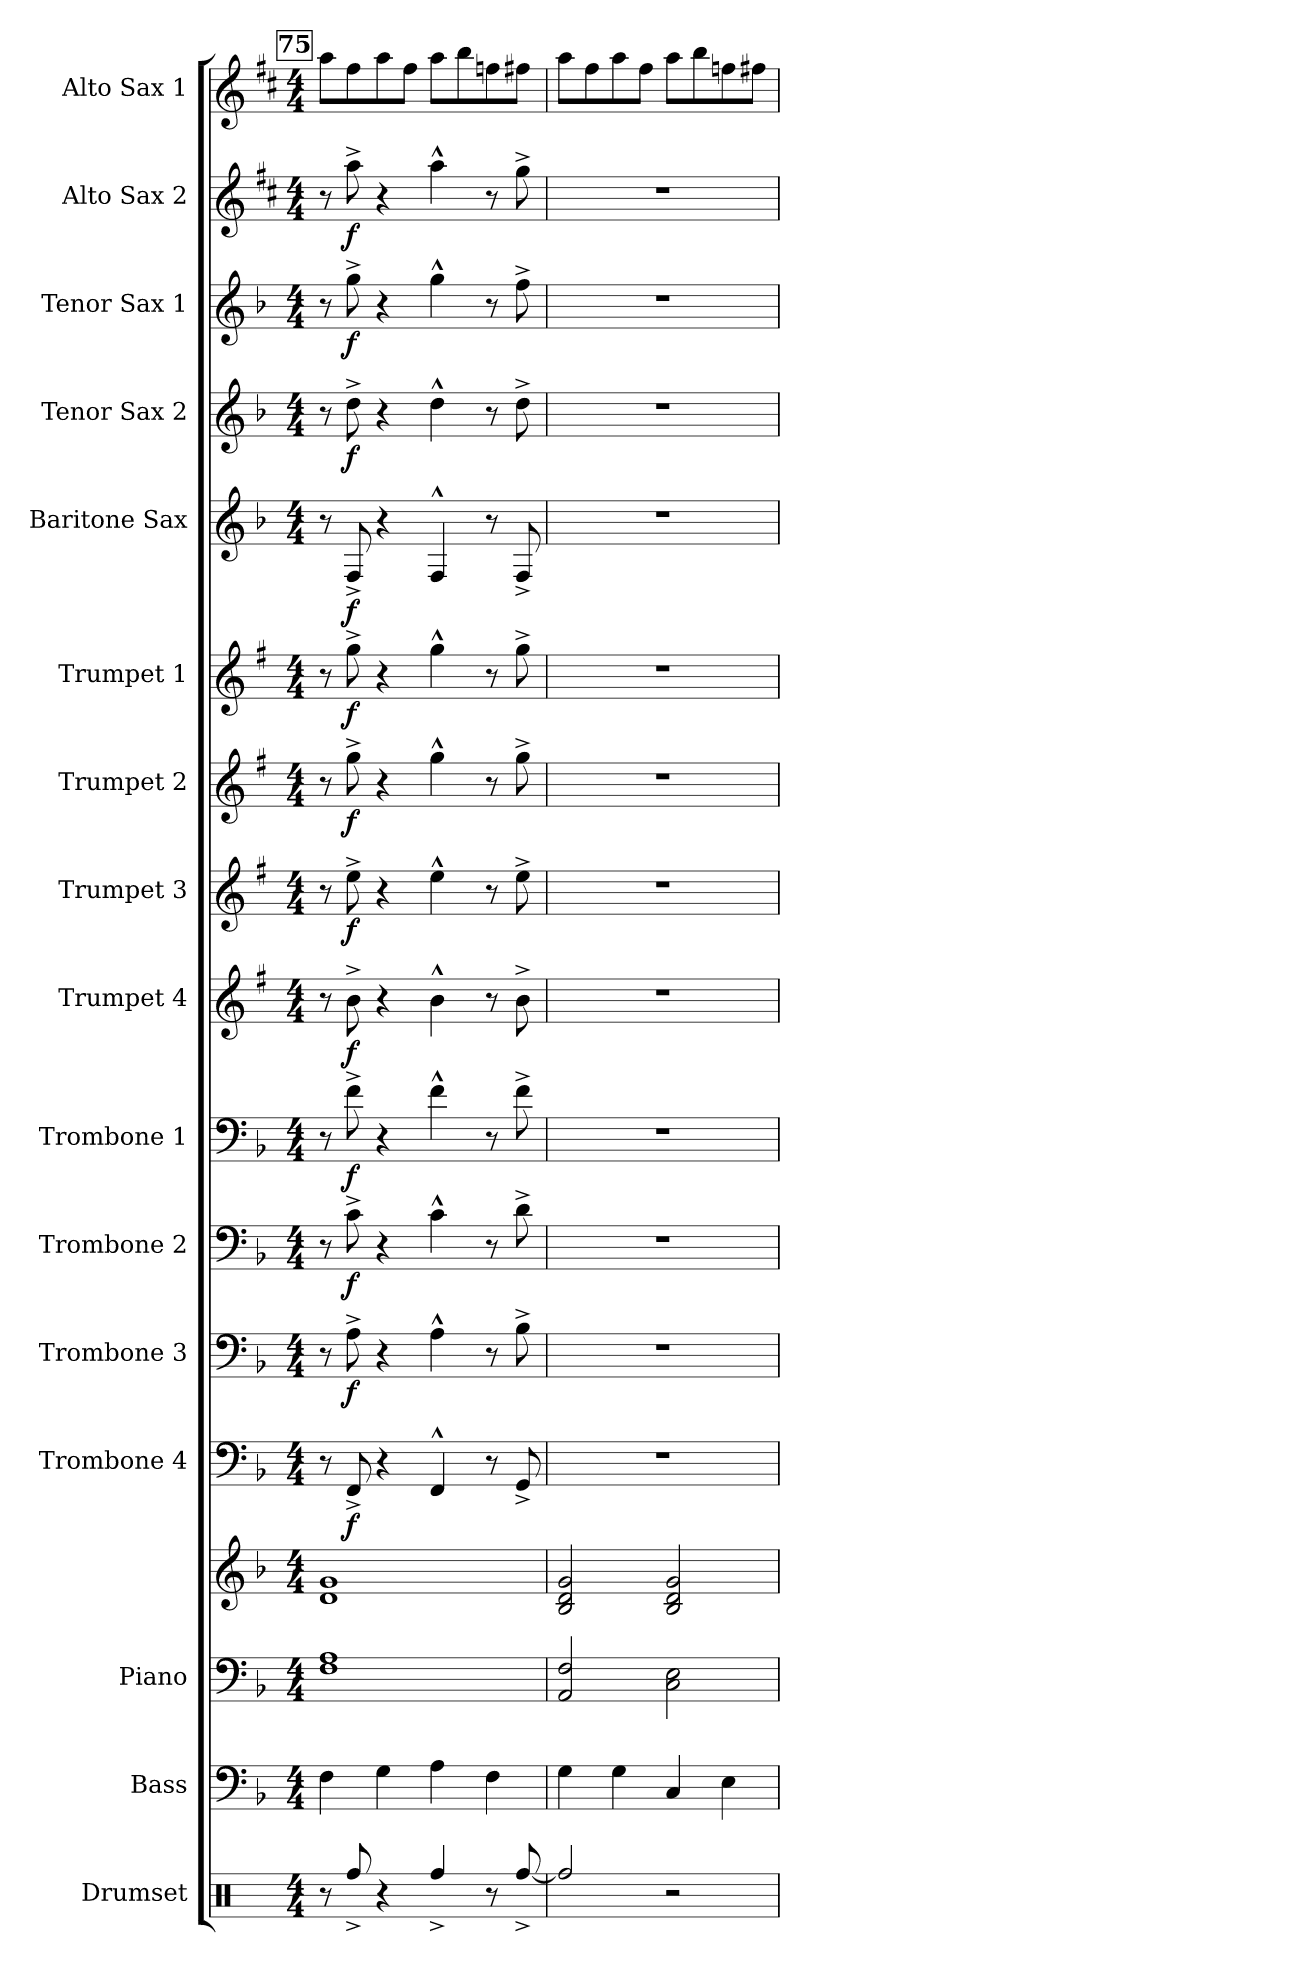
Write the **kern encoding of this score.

**kern	**kern	**kern	**kern	**kern	**dynam	**kern	**dynam	**kern	**dynam	**kern	**dynam	**kern	**dynam	**kern	**dynam	**kern	**dynam	**kern	**dynam	**kern	**dynam	**kern	**dynam	**kern	**dynam	**kern	**dynam	**kern
*part16	*part15	*part14	*part14	*part13	*part13	*part12	*part12	*part11	*part11	*part10	*part10	*part9	*part9	*part8	*part8	*part7	*part7	*part6	*part6	*part5	*part5	*part4	*part4	*part3	*part3	*part2	*part2	*part1
*staff17	*staff16	*staff15	*staff14	*staff13	*staff13	*staff12	*staff12	*staff11	*staff11	*staff10	*staff10	*staff9	*staff9	*staff8	*staff8	*staff7	*staff7	*staff6	*staff6	*staff5	*staff5	*staff4	*staff4	*staff3	*staff3	*staff2	*staff2	*staff1
*I"Drumset	*I"Bass	*I"Piano	*	*I"Trombone 4	*	*I"Trombone 3	*	*I"Trombone 2	*	*I"Trombone 1	*	*I"Trumpet 4	*	*I"Trumpet 3	*	*I"Trumpet 2	*	*I"Trumpet 1	*	*I"Baritone Sax	*	*I"Tenor Sax 2	*	*I"Tenor Sax 1	*	*I"Alto Sax 2	*	*I"Alto Sax 1
*I'Drs.	*I'Bass	*I'Piano	*	*I'Tbn. 4	*	*I'Tbn. 3	*	*I'Tbn. 2	*	*I'Tbn. 1	*	*I'Tpt. 4	*	*I'Tpt. 3	*	*I'Tpt. 2	*	*I'Tpt. 1	*	*I'Bari	*	*I'Tenor 2	*	*I'Tenor 1	*	*I'Alto 2	*	*I'Alto 1
*clefX	*clefF4	*clefF4	*clefG2	*clefF4	*	*clefF4	*	*clefF4	*	*clefF4	*	*clefG2	*	*clefG2	*	*clefG2	*	*clefG2	*	*clefG2	*	*clefG2	*	*clefG2	*	*clefG2	*	*clefG2
*	*ITrd7c12	*	*	*	*	*	*	*	*	*	*	*ITrd1c2	*	*ITrd1c2	*	*ITrd1c2	*	*ITrd1c2	*	*ITrd12c21	*	*ITrd8c14	*	*ITrd8c14	*	*ITrd5c9	*	*ITrd5c9
*k[]	*k[b-]	*k[b-]	*k[b-]	*k[b-]	*	*k[b-]	*	*k[b-]	*	*k[b-]	*	*k[b-]	*	*k[b-]	*	*k[b-]	*	*k[b-]	*	*k[b-]	*	*k[b-]	*	*k[b-]	*	*k[b-]	*	*k[b-]
*M4/4	*M4/4	*M4/4	*M4/4	*M4/4	*	*M4/4	*	*M4/4	*	*M4/4	*	*M4/4	*	*M4/4	*	*M4/4	*	*M4/4	*	*M4/4	*	*M4/4	*	*M4/4	*	*M4/4	*	*M4/4
!!LO:REH:place=s1:a:fs=14:t=75
=75	=75	=75	=75	=75	=75	=75	=75	=75	=75	=75	=75	=75	=75	=75	=75	=75	=75	=75	=75	=75	=75	=75	=75	=75	=75	=75	=75	=75
*^	*	*	*	*	*	*	*	*	*	*	*	*	*	*	*	*	*	*	*	*	*	*	*	*	*	*	*	*
8r	4R\	4FF\	1F 1A	1d 1g	8r	.	8r	.	8r	.	8r	.	8r	.	8r	.	8r	.	8r	.	8r	.	8r	.	8r	.	8r	.	8cc\L
!	!	!	!	!	!	!LO:DY:b	!	!LO:DY:b	!	!LO:DY:b	!	!LO:DY:b	!	!LO:DY:b	!	!LO:DY:b	!	!LO:DY:b	!	!LO:DY:b	!	!LO:DY:b	!	!LO:DY:b	!	!LO:DY:b	!	!LO:DY:b	!
8Rff^/	.	.	.	.	8FF^/	f	8A^\	f	8c^\	f	8f^\	f	8a^\	f	8dd^\	f	8ff^\	f	8ff^\	f	8FF^/	f	8d^\	f	8g^\	f	8cc^\	f	8a\
4r	4R\	4GG\	.	.	4r	.	4r	.	4r	.	4r	.	4r	.	4r	.	4r	.	4r	.	4r	.	4r	.	4r	.	4r	.	8cc\
.	.	.	.	.	.	.	.	.	.	.	.	.	.	.	.	.	.	.	.	.	.	.	.	.	.	.	.	.	8a\J
4Rff^/	4R\	4AA\	.	.	4FF^^/	.	4A^^\	.	4c^^\	.	4f^^\	.	4a^^\	.	4dd^^\	.	4ff^^\	.	4ff^^\	.	4FF^^/	.	4d^^\	.	4g^^\	.	4cc^^\	.	8cc\L
.	.	.	.	.	.	.	.	.	.	.	.	.	.	.	.	.	.	.	.	.	.	.	.	.	.	.	.	.	8dd\
8r	4R\	4FF\	.	.	8r	.	8r	.	8r	.	8r	.	8r	.	8r	.	8r	.	8r	.	8r	.	8r	.	8r	.	8r	.	8a-X\
[8Rff^/	.	.	.	.	8GG^/	.	8B-^\	.	8d^\	.	8f^\	.	8a^\	.	8dd^\	.	8ff^\	.	8ff^\	.	8FF^/	.	8d^\	.	8f^\	.	8b-^\	.	8an\J
=76	=76	=76	=76	=76	=76	=76	=76	=76	=76	=76	=76	=76	=76	=76	=76	=76	=76	=76	=76	=76	=76	=76	=76	=76	=76	=76	=76	=76	=76
2Rff/]	4R\	4GG\	2AA/ 2F/	2B-/ 2d/ 2g/	1r	.	1r	.	1r	.	1r	.	1r	.	1r	.	1r	.	1r	.	1r	.	1r	.	1r	.	1r	.	8cc\L
.	.	.	.	.	.	.	.	.	.	.	.	.	.	.	.	.	.	.	.	.	.	.	.	.	.	.	.	.	8a\
.	4R\	4GG\	.	.	.	.	.	.	.	.	.	.	.	.	.	.	.	.	.	.	.	.	.	.	.	.	.	.	8cc\
.	.	.	.	.	.	.	.	.	.	.	.	.	.	.	.	.	.	.	.	.	.	.	.	.	.	.	.	.	8a\J
2r	4R\	4CC/	2C\ 2E\	2B-/ 2d/ 2g/	.	.	.	.	.	.	.	.	.	.	.	.	.	.	.	.	.	.	.	.	.	.	.	.	8cc\L
.	.	.	.	.	.	.	.	.	.	.	.	.	.	.	.	.	.	.	.	.	.	.	.	.	.	.	.	.	8dd\
.	4R\	4EE\	.	.	.	.	.	.	.	.	.	.	.	.	.	.	.	.	.	.	.	.	.	.	.	.	.	.	8a-X\
.	.	.	.	.	.	.	.	.	.	.	.	.	.	.	.	.	.	.	.	.	.	.	.	.	.	.	.	.	8an\J
*v	*v	*	*	*	*	*	*	*	*	*	*	*	*	*	*	*	*	*	*	*	*	*	*	*	*	*	*	*	*
=	=	=	=	=	=	=	=	=	=	=	=	=	=	=	=	=	=	=	=	=	=	=	=	=	=	=	=	=
*-	*-	*-	*-	*-	*-	*-	*-	*-	*-	*-	*-	*-	*-	*-	*-	*-	*-	*-	*-	*-	*-	*-	*-	*-	*-	*-	*-	*-
